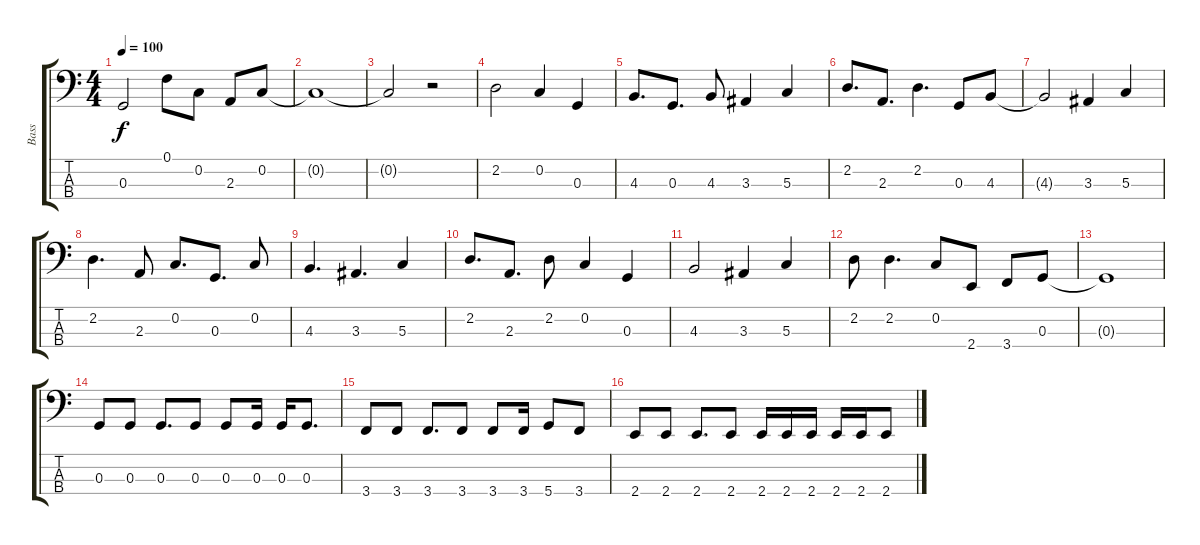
\track ("Bass" "Bass") {instrument electricbassfinger}
\staff {score tabs}
\tuning (F2 C2 G1 D1) {hide}
\ts (4 4)
\tempo 100
\clef f4
\ks c
0.3.2{dy f} 0.1.8 0.2.8 2.3.8 0.2.8 |
0.2{t}.1 |
0.2{t}.2 r.2 |
2.2.2 0.2.4 0.3.4 |
4.3.8{d} 0.3.8{d} 4.3.8 3.3.4 5.3.4 |
2.2.8{d} 2.3.8{d} 2.2.4{d} 0.3.8 4.3.8 |
4.3{t}.2 3.3.4 5.3.4 |
2.2.4{d} 2.3.8 0.2.8{d} 0.3.8{d} 0.2.8 |
4.3.4{d} 3.3.4{d} 5.3.4 |
2.2.8{d} 2.3.8{d} 2.2.8 0.2.4 0.3.4 |
4.3.2 3.3.4 5.3.4 |
2.2.8 2.2.4{d} 0.2.8 2.4.8 3.4.8 0.3.8 |
0.3{t}.1 |
0.3.8 0.3.8 0.3.8{d} 0.3.8 0.3.8 0.3.16 0.3.16 0.3.8{d} |
3.4.8 3.4.8 3.4.8{d} 3.4.8 3.4.8 3.4.16 5.4.8 3.4.8 |
2.4.8 2.4.8 2.4.8{d} 2.4.8 2.4.16 2.4.16 2.4.16 2.4.16 2.4.16 2.4.8
